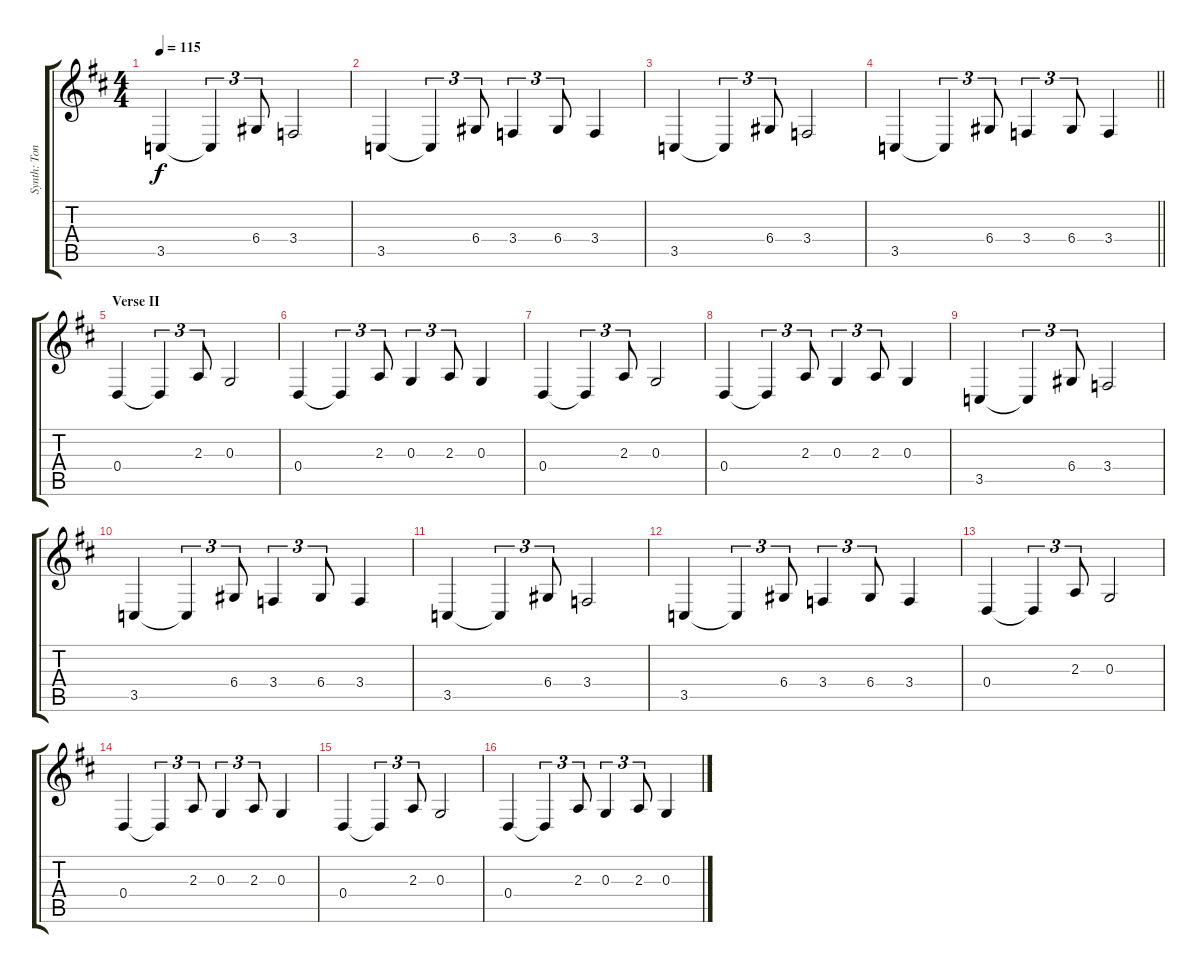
\track ("Synth: Tony" "Synth: Ton") {instrument fx8scifi}
\staff {score tabs}
\tuning (E4 B3 G3 D3 A2 E2) {hide}
\ts (4 4)
\tempo 115
\clef g2
\ks d
3.5.4{dy f} 3.5{t}.4{tu (3 2)} 6.4.8{tu (3 2)} 3.4.2 |
3.5.4 3.5{t}.4{tu (3 2)} 6.4.8{tu (3 2)} 3.4.4{tu (3 2)} 6.4.8{tu (3 2)} 3.4.4 |
3.5.4 3.5{t}.4{tu (3 2)} 6.4.8{tu (3 2)} 3.4.2 |
\barLineRight lightlight
3.5.4 3.5{t}.4{tu (3 2)} 6.4.8{tu (3 2)} 3.4.4{tu (3 2)} 6.4.8{tu (3 2)} 3.4.4 |
\section ("" "Verse II")
0.4.4 0.4{t}.4{tu (3 2)} 2.3.8{tu (3 2)} 0.3.2 |
0.4.4 0.4{t}.4{tu (3 2)} 2.3.8{tu (3 2)} 0.3.4{tu (3 2)} 2.3.8{tu (3 2)} 0.3.4 |
0.4.4 0.4{t}.4{tu (3 2)} 2.3.8{tu (3 2)} 0.3.2 |
0.4.4 0.4{t}.4{tu (3 2)} 2.3.8{tu (3 2)} 0.3.4{tu (3 2)} 2.3.8{tu (3 2)} 0.3.4 |
3.5.4 3.5{t}.4{tu (3 2)} 6.4.8{tu (3 2)} 3.4.2 |
3.5.4 3.5{t}.4{tu (3 2)} 6.4.8{tu (3 2)} 3.4.4{tu (3 2)} 6.4.8{tu (3 2)} 3.4.4 |
3.5.4 3.5{t}.4{tu (3 2)} 6.4.8{tu (3 2)} 3.4.2 |
3.5.4 3.5{t}.4{tu (3 2)} 6.4.8{tu (3 2)} 3.4.4{tu (3 2)} 6.4.8{tu (3 2)} 3.4.4 |
0.4.4 0.4{t}.4{tu (3 2)} 2.3.8{tu (3 2)} 0.3.2 |
0.4.4 0.4{t}.4{tu (3 2)} 2.3.8{tu (3 2)} 0.3.4{tu (3 2)} 2.3.8{tu (3 2)} 0.3.4 |
0.4.4 0.4{t}.4{tu (3 2)} 2.3.8{tu (3 2)} 0.3.2 |
0.4.4 0.4{t}.4{tu (3 2)} 2.3.8{tu (3 2)} 0.3.4{tu (3 2)} 2.3.8{tu (3 2)} 0.3.4
